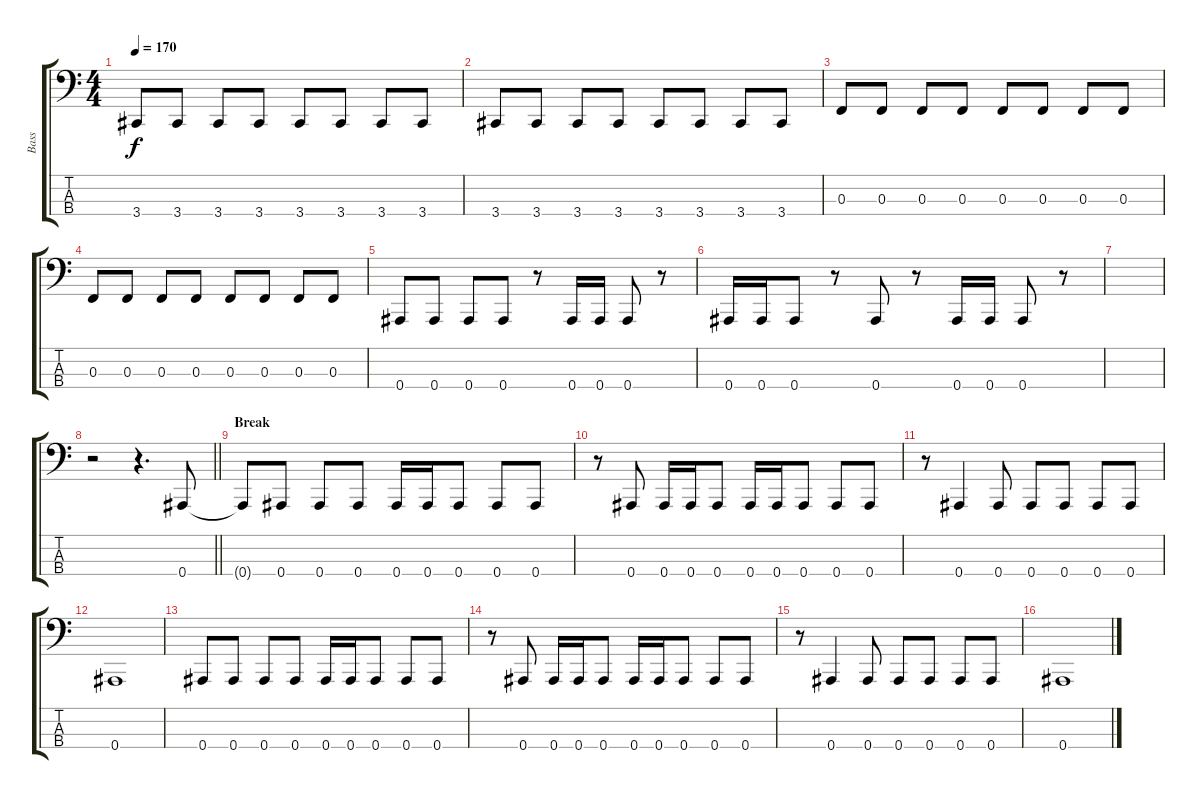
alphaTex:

\track ("Bass" "Bass") {instrument electricbassfinger}
\staff {score tabs}
\tuning (Eb2 Bb1 F1 Bb0) {hide}
\ts (4 4)
\tempo 170
\clef f4
\ks c
3.4.8{dy f} 3.4.8 3.4.8 3.4.8 3.4.8 3.4.8 3.4.8 3.4.8 |
3.4.8 3.4.8 3.4.8 3.4.8 3.4.8 3.4.8 3.4.8 3.4.8 |
0.3.8 0.3.8 0.3.8 0.3.8 0.3.8 0.3.8 0.3.8 0.3.8 |
0.3.8 0.3.8 0.3.8 0.3.8 0.3.8 0.3.8 0.3.8 0.3.8 |
0.4.8 0.4.8 0.4.8 0.4.8 r.8 0.4.16 0.4.16 0.4.8 r.8 |
0.4.16 0.4.16 0.4.8 r.8 0.4.8 r.8 0.4.16 0.4.16 0.4.8 r.8{volume 0} |
|
\barLineRight lightlight
r.2 r.4{d} 0.4.8{volume 15} |
\section ("" "Break")
0.4{t}.8 0.4.8 0.4.8 0.4.8 0.4.16 0.4.16 0.4.8 0.4.8 0.4.8 |
r.8 0.4.8 0.4.16 0.4.16 0.4.8 0.4.16 0.4.16 0.4.8 0.4.8 0.4.8 |
r.8 0.4.4 0.4.8 0.4.8 0.4.8 0.4.8 0.4.8 |
0.4.1 |
0.4.8 0.4.8 0.4.8 0.4.8 0.4.16 0.4.16 0.4.8 0.4.8 0.4.8 |
r.8 0.4.8 0.4.16 0.4.16 0.4.8 0.4.16 0.4.16 0.4.8 0.4.8 0.4.8 |
r.8 0.4.4 0.4.8 0.4.8 0.4.8 0.4.8 0.4.8 |
0.4.1
